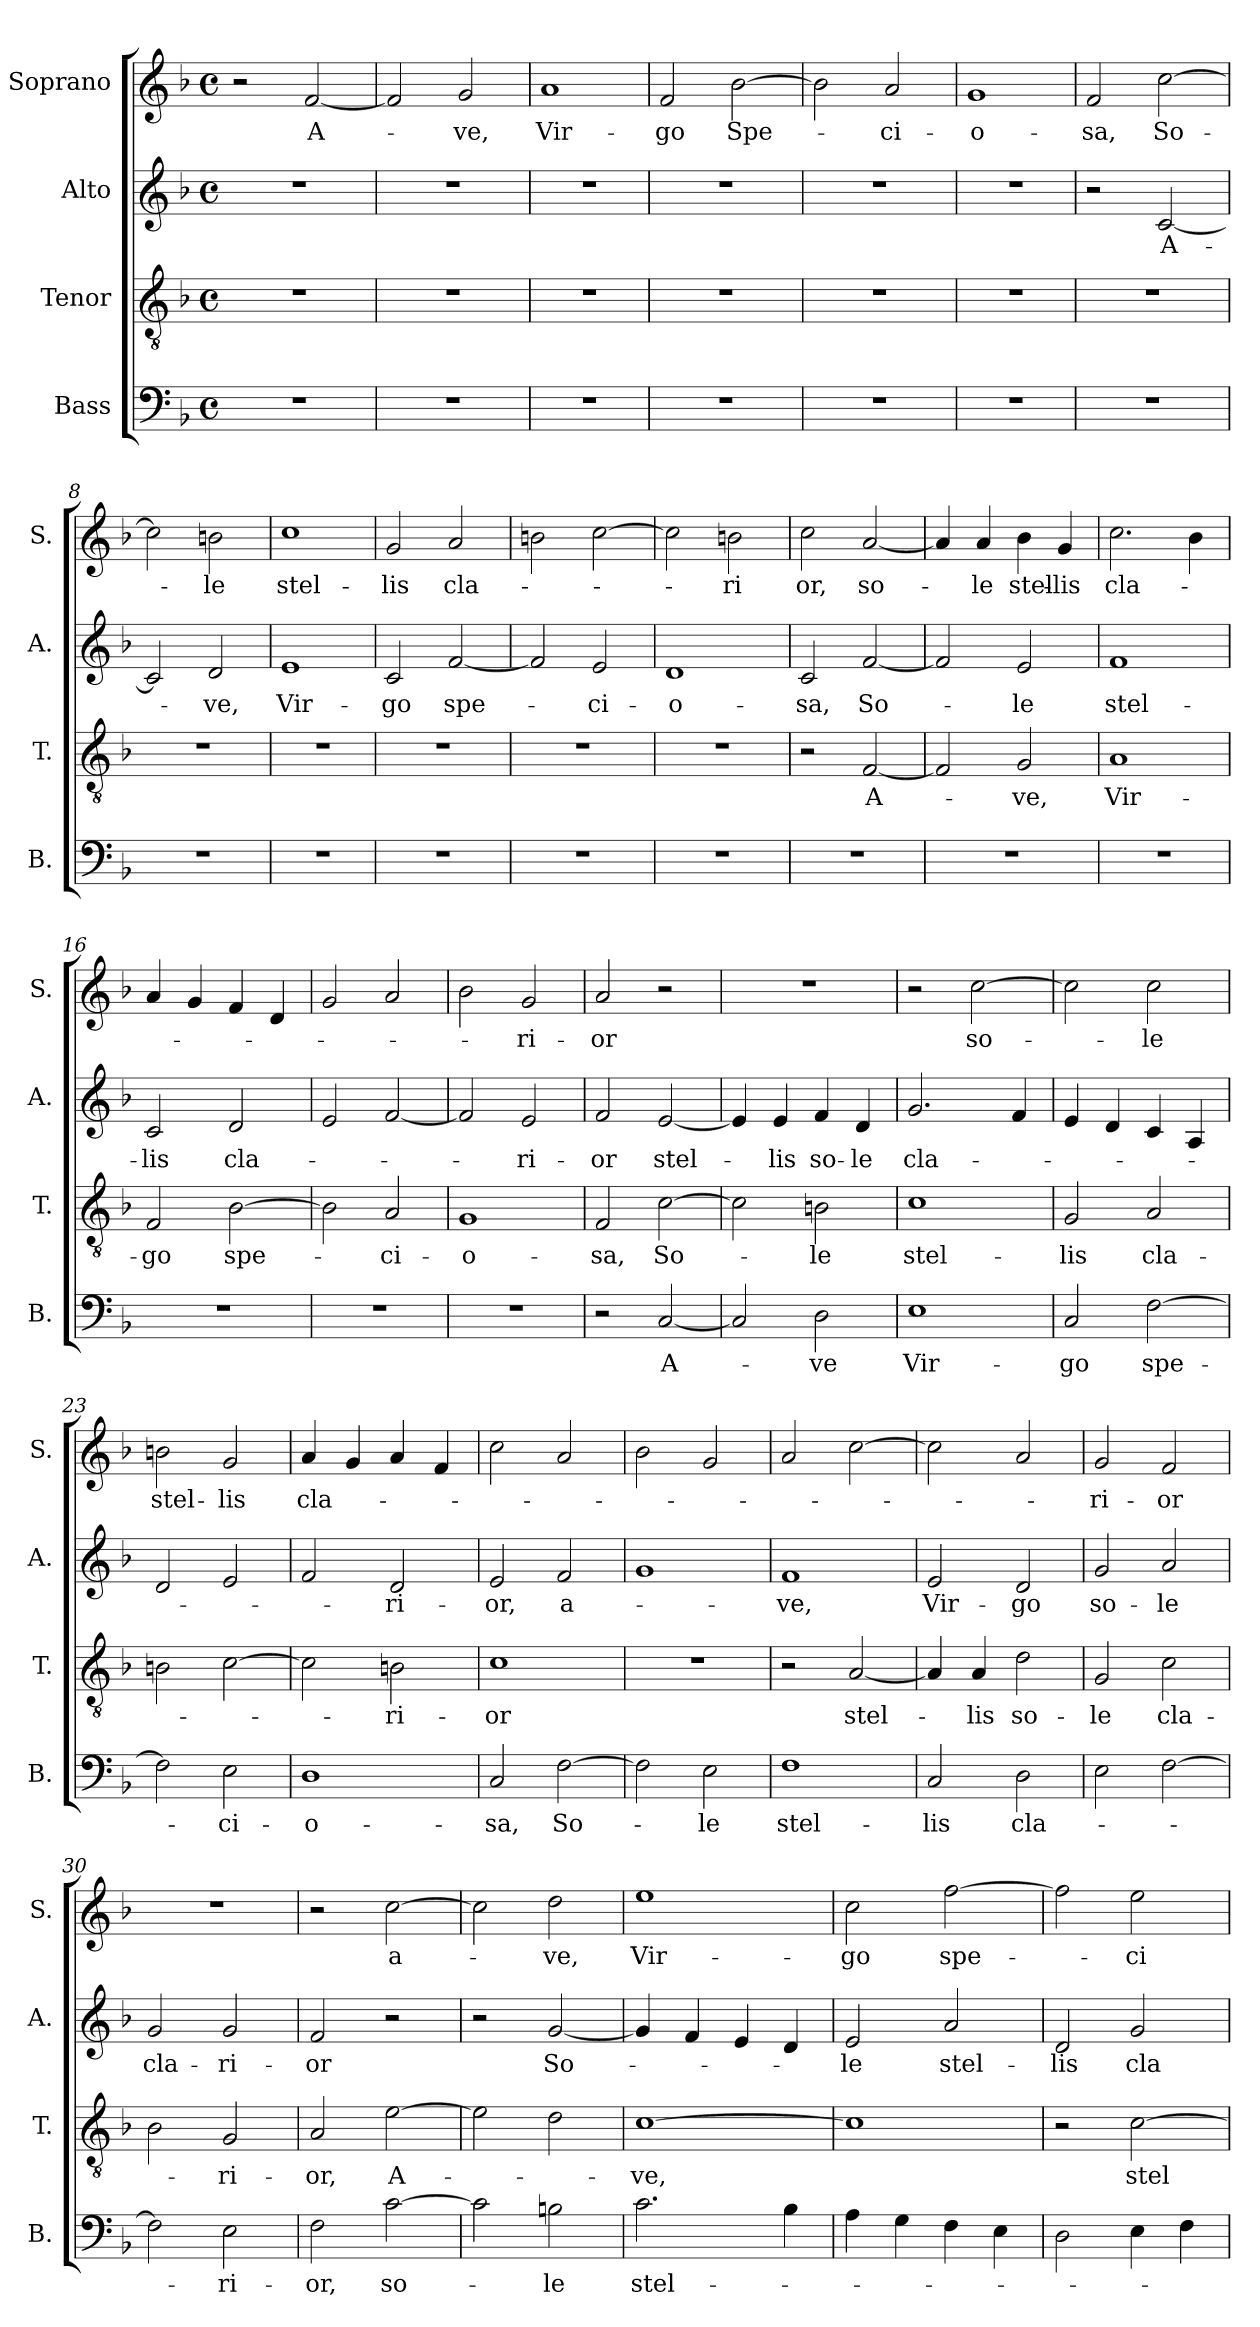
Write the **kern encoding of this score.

**kern	**text	**kern	**text	**kern	**text	**kern	**text
*part4	*part4	*part3	*part3	*part2	*part2	*part1	*part1
*staff4	*staff4	*staff3	*staff3	*staff2	*staff2	*staff1	*staff1
*I"Bass	*	*I"Tenor	*	*I"Alto	*	*I"Soprano	*
*I'B.	*	*I'T.	*	*I'A.	*	*I'S.	*
*clefF4	*	*clefGv2	*	*clefG2	*	*clefG2	*
*k[b-]	*	*k[b-]	*	*k[b-]	*	*k[b-]	*
*M4/4	*	*M4/4	*	*M4/4	*	*M4/4	*
*met(c)	*	*met(c)	*	*met(c)	*	*met(c)	*
=1	=1	=1	=1	=1	=1	=1	=1
1r	.	1r	.	1r	.	2r	.
!	!	!	!	!	!	!	!LO:LY:b
.	.	.	.	.	.	[2f/	A-
=2	=2	=2	=2	=2	=2	=2	=2
1r	.	1r	.	1r	.	2f/]	.
!	!	!	!	!	!	!	!LO:LY:b
.	.	.	.	.	.	2g/	-ve,
=3	=3	=3	=3	=3	=3	=3	=3
!	!	!	!	!	!	!	!LO:LY:b
1r	.	1r	.	1r	.	1a	Vir-
=4	=4	=4	=4	=4	=4	=4	=4
!	!	!	!	!	!	!	!LO:LY:b
1r	.	1r	.	1r	.	2f/	-go
!	!	!	!	!	!	!	!LO:LY:b
.	.	.	.	.	.	[2b-\	Spe-
=5	=5	=5	=5	=5	=5	=5	=5
1r	.	1r	.	1r	.	2b-\]	.
!	!	!	!	!	!	!	!LO:LY:b
.	.	.	.	.	.	2a/	-ci-
=6	=6	=6	=6	=6	=6	=6	=6
!	!	!	!	!	!	!	!LO:LY:b
1r	.	1r	.	1r	.	1g	-o-
=7	=7	=7	=7	=7	=7	=7	=7
!	!	!	!	!	!	!	!LO:LY:b
1r	.	1r	.	2r	.	2f/	-sa,
!	!	!	!	!	!LO:LY:b	!	!LO:LY:b
.	.	.	.	[2c/	A-	[2cc\	So-
=8	=8	=8	=8	=8	=8	=8	=8
1r	.	1r	.	2c/]	.	2cc\]	.
!	!	!	!	!	!LO:LY:b	!	!LO:LY:b
.	.	.	.	2d/	-ve,	2bn\	-le
=9	=9	=9	=9	=9	=9	=9	=9
!	!	!	!	!	!LO:LY:b	!	!LO:LY:b
1r	.	1r	.	1e	Vir-	1cc	stel-
=10	=10	=10	=10	=10	=10	=10	=10
!	!	!	!	!	!LO:LY:b	!	!LO:LY:b
1r	.	1r	.	2c/	-go	2g/	-lis
!	!	!	!	!	!LO:LY:b	!	!LO:LY:b
.	.	.	.	[2f/	spe-	2a/	cla-
=11	=11	=11	=11	=11	=11	=11	=11
1r	.	1r	.	2f/]	.	2bn\	.
!	!	!	!	!	!LO:LY:b	!	!
.	.	.	.	2e/	-ci-	[2cc\	.
=12	=12	=12	=12	=12	=12	=12	=12
!	!	!	!	!	!LO:LY:b	!	!
1r	.	1r	.	1d	-o-	2cc\]	.
!	!	!	!	!	!	!	!LO:LY:b
.	.	.	.	.	.	2bn\	-ri
!!LO:LB:g=z
=13	=13	=13	=13	=13	=13	=13	=13
!	!	!	!	!	!LO:LY:b	!	!LO:LY:b
1r	.	2r	.	2c/	-sa,	2cc\	or,
!	!	!	!LO:LY:b	!	!LO:LY:b	!	!LO:LY:b
.	.	[2F/	A-	[2f/	So-	[2a/	so-
=14	=14	=14	=14	=14	=14	=14	=14
1r	.	2F/]	.	2f/]	.	4a/]	.
!	!	!	!	!	!	!	!LO:LY:b
.	.	.	.	.	.	4a/	-le
!	!	!	!LO:LY:b	!	!LO:LY:b	!	!LO:LY:b
.	.	2G/	-ve,	2e/	-le	4b-\	stel-
!	!	!	!	!	!	!	!LO:LY:b
.	.	.	.	.	.	4g/	-lis
=15	=15	=15	=15	=15	=15	=15	=15
!	!	!	!LO:LY:b	!	!LO:LY:b	!	!LO:LY:b
1r	.	1A	Vir-	1f	stel-	2.cc\	cla-
.	.	.	.	.	.	4b-\	.
=16	=16	=16	=16	=16	=16	=16	=16
!	!	!	!LO:LY:b	!	!LO:LY:b	!	!
1r	.	2F/	-go	2c/	-lis	4a/	.
.	.	.	.	.	.	4g/	.
!	!	!	!LO:LY:b	!	!LO:LY:b	!	!
.	.	[2B-\	spe-	2d/	cla-	4f/	.
.	.	.	.	.	.	4d/	.
=17	=17	=17	=17	=17	=17	=17	=17
1r	.	2B-\]	.	2e/	.	2g/	.
!	!	!	!LO:LY:b	!	!	!	!
.	.	2A/	-ci-	[2f/	.	2a/	.
=18	=18	=18	=18	=18	=18	=18	=18
!	!	!	!LO:LY:b	!	!	!	!
1r	.	1G	-o-	2f/]	.	2b-\	.
!	!	!	!	!	!LO:LY:b	!	!LO:LY:b
.	.	.	.	2e/	-ri-	2g/	-ri-
=19	=19	=19	=19	=19	=19	=19	=19
!	!	!	!LO:LY:b	!	!LO:LY:b	!	!LO:LY:b
2r	.	2F/	-sa,	2f/	-or	2a/	-or
!	!LO:LY:b	!	!LO:LY:b	!	!LO:LY:b	!	!
[2C/	A-	[2c\	So-	[2e/	stel-	2r	.
=20	=20	=20	=20	=20	=20	=20	=20
2C/]	.	2c\]	.	4e/]	.	1r	.
!	!	!	!	!	!LO:LY:b	!	!
.	.	.	.	4e/	-lis	.	.
!	!LO:LY:b	!	!LO:LY:b	!	!LO:LY:b	!	!
2D\	-ve	2Bn\	-le	4f/	so-	.	.
!	!	!	!	!	!LO:LY:b	!	!
.	.	.	.	4d/	-le	.	.
=21	=21	=21	=21	=21	=21	=21	=21
!	!LO:LY:b	!	!LO:LY:b	!	!LO:LY:b	!	!
1E	Vir-	1c	stel-	2.g/	cla-	2r	.
!	!	!	!	!	!	!	!LO:LY:b
.	.	.	.	.	.	[2cc\	so-
.	.	.	.	4f/	.	.	.
=22	=22	=22	=22	=22	=22	=22	=22
!	!LO:LY:b	!	!LO:LY:b	!	!	!	!
2C/	-go	2G/	-lis	4e/	.	2cc\]	.
.	.	.	.	4d/	.	.	.
!	!LO:LY:b	!	!LO:LY:b	!	!	!	!LO:LY:b
[2F\	spe-	2A/	cla-	4c/	.	2cc\	-le
.	.	.	.	4A/	.	.	.
!!LO:PB:g=z
=23	=23	=23	=23	=23	=23	=23	=23
!	!	!	!	!	!	!	!LO:LY:b
2F\]	.	2Bn\	.	2d/	.	2bn\	stel-
!	!LO:LY:b	!	!	!	!	!	!LO:LY:b
2E\	-ci-	[2c\	.	2e/	.	2g/	-lis
=24	=24	=24	=24	=24	=24	=24	=24
!	!LO:LY:b	!	!	!	!	!	!LO:LY:b
1D	-o-	2c\]	.	2f/	.	4a/	cla-
.	.	.	.	.	.	4g/	.
!	!	!	!LO:LY:b	!	!LO:LY:b	!	!
.	.	2Bn\	-ri-	2d/	-ri-	4a/	.
.	.	.	.	.	.	4f/	.
=25	=25	=25	=25	=25	=25	=25	=25
!	!LO:LY:b	!	!LO:LY:b	!	!LO:LY:b	!	!
2C/	-sa,	1c	-or	2e/	-or,	2cc\	.
!	!LO:LY:b	!	!	!	!LO:LY:b	!	!
[2F\	So-	.	.	2f/	a-	2a/	.
=26	=26	=26	=26	=26	=26	=26	=26
2F\]	.	1r	.	1g	.	2b-\	.
!	!LO:LY:b	!	!	!	!	!	!
2E\	-le	.	.	.	.	2g/	.
=27	=27	=27	=27	=27	=27	=27	=27
!	!LO:LY:b	!	!	!	!LO:LY:b	!	!
1F	stel-	2r	.	1f	-ve,	2a/	.
!	!	!	!LO:LY:b	!	!	!	!
.	.	[2A/	stel-	.	.	[2cc\	.
=28	=28	=28	=28	=28	=28	=28	=28
!	!LO:LY:b	!	!	!	!LO:LY:b	!	!
2C/	-lis	4A/]	.	2e/	Vir-	2cc\]	.
!	!	!	!LO:LY:b	!	!	!	!
.	.	4A/	-lis	.	.	.	.
!	!LO:LY:b	!	!LO:LY:b	!	!LO:LY:b	!	!
2D\	cla-	2d\	so-	2d/	-go	2a/	.
=29	=29	=29	=29	=29	=29	=29	=29
!	!	!	!LO:LY:b	!	!LO:LY:b	!	!LO:LY:b
2E\	.	2G/	-le	2g/	so-	2g/	-ri-
!	!	!	!LO:LY:b	!	!LO:LY:b	!	!LO:LY:b
[2F\	.	2c\	cla-	2a/	-le	2f/	-or
=30	=30	=30	=30	=30	=30	=30	=30
!	!	!	!	!	!LO:LY:b	!	!
2F\]	.	2B-\	.	2g/	cla-	1r	.
!	!LO:LY:b	!	!LO:LY:b	!	!LO:LY:b	!	!
2E\	-ri-	2G/	-ri-	2g/	-ri-	.	.
=31	=31	=31	=31	=31	=31	=31	=31
!	!LO:LY:b	!	!LO:LY:b	!	!LO:LY:b	!	!
2F\	-or,	2A/	-or,	2f/	-or	2r	.
!	!LO:LY:b	!	!LO:LY:b	!	!	!	!LO:LY:b
[2c\	so-	[2e\	A-	2r	.	[2cc\	a-
=32	=32	=32	=32	=32	=32	=32	=32
2c\]	.	2e\]	.	2r	.	2cc\]	.
!	!LO:LY:b	!	!	!	!LO:LY:b	!	!LO:LY:b
2Bn\	-le	2d\	.	[2g/	So-	2dd\	-ve,
!!LO:LB:g=z
=33	=33	=33	=33	=33	=33	=33	=33
!	!LO:LY:b	!	!LO:LY:b	!	!	!	!LO:LY:b
2.c\	stel-	[1c	-ve,	4g/]	.	1ee	Vir-
.	.	.	.	4f/	.	.	.
.	.	.	.	4e/	.	.	.
4B-\	.	.	.	4d/	.	.	.
=34	=34	=34	=34	=34	=34	=34	=34
!	!	!	!	!	!LO:LY:b	!	!LO:LY:b
4A\	.	1c]	.	2e/	-le	2cc\	-go
4G\	.	.	.	.	.	.	.
!	!	!	!	!	!LO:LY:b	!	!LO:LY:b
4F\	.	.	.	2a/	stel-	[2ff\	spe-
4E\	.	.	.	.	.	.	.
=35	=35	=35	=35	=35	=35	=35	=35
!	!	!	!	!	!LO:LY:b	!	!
2D\	.	2r	.	2d/	-lis	2ff\]	.
!	!	!	!LO:LY:b	!	!LO:LY:b	!	!LO:LY:b
4E\	.	[2c\	stel-	2g/	cla-	2ee\	-ci-
4F\	.	.	.	.	.	.	.
=	=	=	=	=	=	=	=
*-	*-	*-	*-	*-	*-	*-	*-
